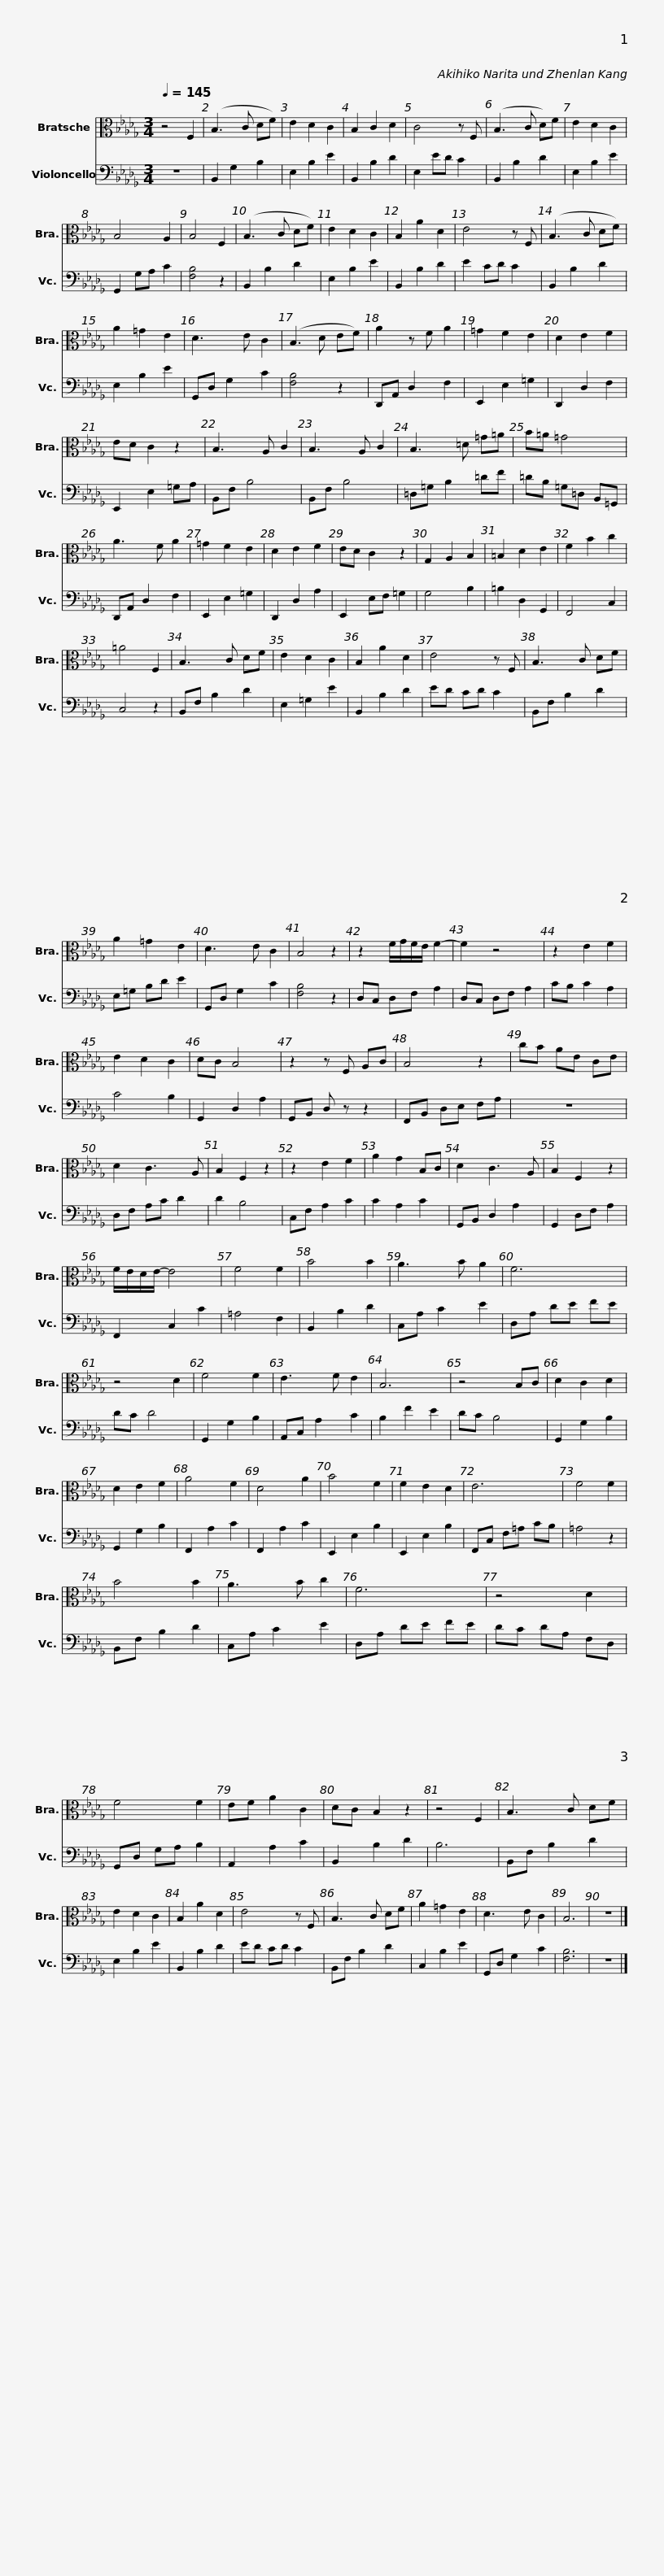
X:1
%%score 1 2
L:1/8
Q:1/4=145
M:3/4
I:linebreak $
K:Db
V:1 alto
V:2 bass
V:1
 z4 F,2 | (B,3 C DF) | E2 D2 C2 | B,2 C2 D2 | C4 z F, | %5
 (B,3 C D)F | E2 D2 C2 | B,4 A,2 | B,4 F,2 |$ (B,3 C DF) | %10
 E2 D2 C2 | B,2 A2 D2 | E4 z F, | (B,3 C DF) | A2 =G2 E2 | %15
 D3 E C2 | (B,3 D EF) |$ A2 z F A2 | =G2 F2 E2 | D2 E2 F2 | %20
 ED C2 z2 | B,3 A, C2 | B,3 A, C2 | B,3 =D =G=A |$ B=A =G4 | %25
 A3 F A2 | =G2 F2 E2 | D2 E2 F2 | ED C2 z2 | G,2 A,2 B,2 | %30
 =B,2 D2 E2 | F2 B2 c2 | =A4 F,2 |$ B,3 C DF | E2 D2 C2 | %35
 B,2 A2 D2 | E4 z F, | B,3 C DF | A2 =G2 E2 | D3 E C2 | %40
 B,4 z2 |$ z2 F/G/F/E/ F2- | F2 z4 | z2 E2 F2 | E2 D2 C2 | %45
 DC B,4 | z2 z F, A,C | B,4 z2 |$ cB AE CE | D2 C3 A, | %50
 B,2 F,2 z2 | z2 E2 F2 | A2 G2 B,C | D2 C3 A, | B,2 F,2 z2 | %55
 F/E/D/E/- E4 |$ F4 F2 | B4 B2 | A3 B A2 | F6 | %60
 z4 D2 | F4 F2 | E3 F E2 | B,6 |$ z4 B,C | %65
 D2 C2 D2 | D2 E2 F2 | A4 F2 | D4 A2 | B4 F2 | %70
 F2 E2 D2 | E6 | F4 F2 | B4 B2 |$ A3 B c2 | %75
 F6 | z4 D2 | F4 F2 | EF A2 C2 | DC B,2 z2 | %80
 z4 F,2 | B,3 C DF |$ E2 D2 C2 | B,2 A2 D2 | E4 z F, | %85
 B,3 C DF | A2 =G2 E2 | D3 E C2 | B,6 | z6 |] %90
V:2
 z6 | B,,2 G,2 B,2 | E,2 B,2 E2 | B,,2 B,2 D2 | E,2 ED C2 | %5
 B,,2 B,2 D2 | E,2 B,2 E2 | G,,2 G,A, C2 | [F,B,]4 z2 |$ B,,2 B,2 D2 | %10
 E,2 B,2 E2 | B,,2 B,2 D2 | E2 CD C2 | B,,2 B,2 D2 | E,2 B,2 E2 | %15
 G,,D, G,2 C2 | [F,B,]4 z2 |$ D,,A,, D,2 F,2 | E,,2 E,2 =G,2 | D,,2 D,2 F,2 | %20
 E,,2 E,2 =G,A, | B,,F, B,4 | B,,F, B,4 | =D,=G, B,2 =DF |$ =DB, =G,=D, B,,=G,, | %25
 D,,A,, D,2 F,2 | E,,2 E,2 =G,2 | D,,2 D,2 A,2 | E,,2 E,F, =G,2 | G,4 B,2 | %30
 =B,2 D,2 G,,2 | F,,4 C,2 | C,4 z2 |$ B,,F, B,2 D2 | E,2 =G,2 E2 | %35
 B,,2 B,2 D2 | ED CD C2 | B,,F, B,2 D2 | E,=G, B,D E2 | G,,D, G,2 C2 | %40
 [F,B,]4 z2 |$ D,C, D,F, A,2 | D,C, D,F, A,2 | CB, C2 A,2 | C4 B,2 | %45
 G,,2 D,2 A,2 | G,,B,, D, z z2 | F,,B,, D,E, F,A, |$ z6 | D,F, A,C D2 | %50
 D2 B,4 | C,F, A,2 C2 | C2 A,2 C2 | G,,B,, D,2 A,2 | G,,2 D,F, A,2 | %55
 F,,2 C,2 C2 |$ =A,4 F,2 | B,,2 B,2 D2 | C,A, C2 E2 | D,A, DE FE | %60
 DC D4 | G,,2 G,2 B,2 | A,,C, A,2 C2 | B,2 F2 E2 |$ DC B,4 | %65
 G,,2 G,2 B,2 | G,,2 G,2 B,2 | F,,2 A,2 C2 | F,,2 A,2 C2 | E,,2 E,2 B,2 | %70
 E,,2 E,2 B,2 | F,,C, F,=A, CB, | =A,4 z2 | B,,F, B,2 D2 |$ C,A, C2 E2 | %75
 D,A, DE FE | DC DA, F,D, | G,,D, G,A, B,2 | A,,2 A,2 C2 | B,,2 B,2 D2 | %80
 B,6 | B,,F, B,2 D2 |$ E,2 B,2 E2 | B,,2 B,2 D2 | ED CD C2 | %85
 B,,F, B,2 D2 | C,2 B,2 E2 | G,,D, G,2 C2 | [F,B,]6 | z6 |] %90
